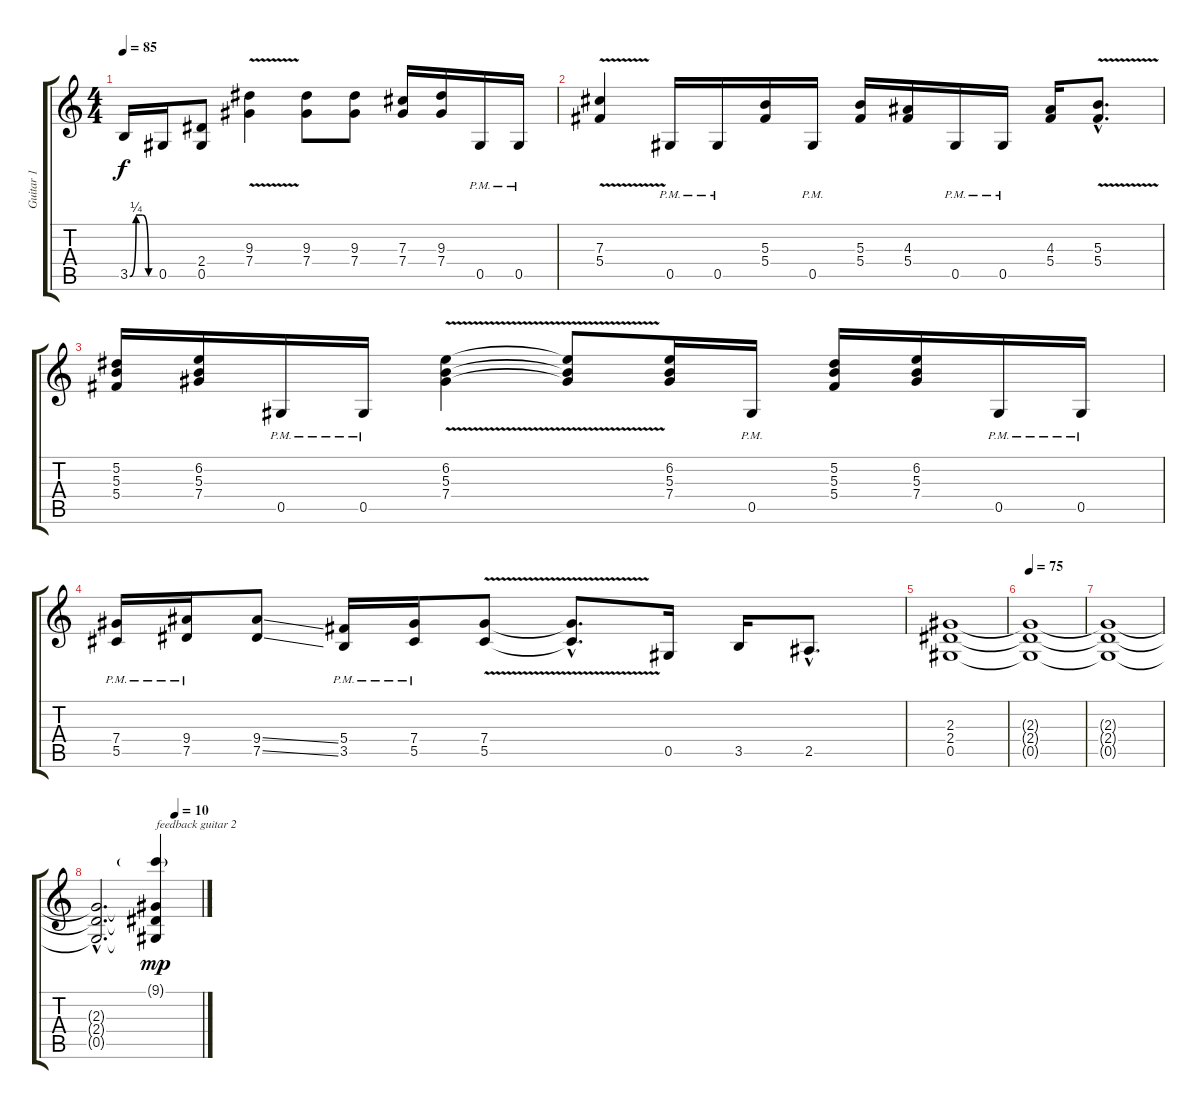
\track ("Guitar 1" "Guitar 1") {instrument overdrivenguitar}
\staff {score tabs}
\tuning (Eb4 Bb3 Gb3 Db3 Ab2 Eb2) {hide}
\ts (4 4)
\tempo 85
\clef g2
\ks c
3.5{be (custom 0 0 15 1 30 1 45 0 60 0)}.16{dy f} 0.5.16 (2.4 0.5).8 (9.3 7.4{v}).4 (9.3 7.4).8 (9.3 7.4).8 (7.3 7.4).16 (9.3 7.4).16 0.5{pm}.16 0.5{pm}.16 |
(7.3{v} 5.4{v}).4 0.5{pm}.16 0.5{pm}.16 (5.3 5.4).16 0.5{pm}.16 (5.3 5.4).16 (4.3 5.4).16 0.5{pm}.16 0.5{pm}.16 (4.3 5.4).16 (5.3{hac} 5.4{v hac}).8{d} |
(5.2 5.3 5.4).16 (6.2 5.3 7.4).16 0.5{pm}.16 0.5{pm}.16 (6.2 5.3 7.4{v}).4 (6.2{t} 5.3{t} 7.4{t}).8 (6.2 5.3 7.4).16 0.5{pm}.16 (5.2 5.3 5.4).16 (6.2 5.3 7.4).16 0.5{pm}.16 0.5{pm}.16 |
(7.4{pm} 5.5{pm}).16 (9.4{pm} 7.5).16 (9.4{ss} 7.5{ss}).8 (5.4{pm} 3.5).16 (7.4{pm} 5.5).16 (7.4{v} 5.5).8 (7.4{hac t} 5.5{hac t}).8{d} 0.5.16 3.5.16 2.5{hac}.8{d} |
(2.3 2.4 0.5).1 |
\tempo 75
(2.3{t} 2.4{t} 0.5{t}).1 |
(2.3{t} 2.4{t} 0.5{t}).1 |
\tempo (10 0.75)
(2.3{hac t} 2.4{hac t} 0.5{hac t}).2{d} (9.1{g} 2.3{t} 2.4{t} 0.5{t}).4{txt "feedback guitar 2" dy mp}
